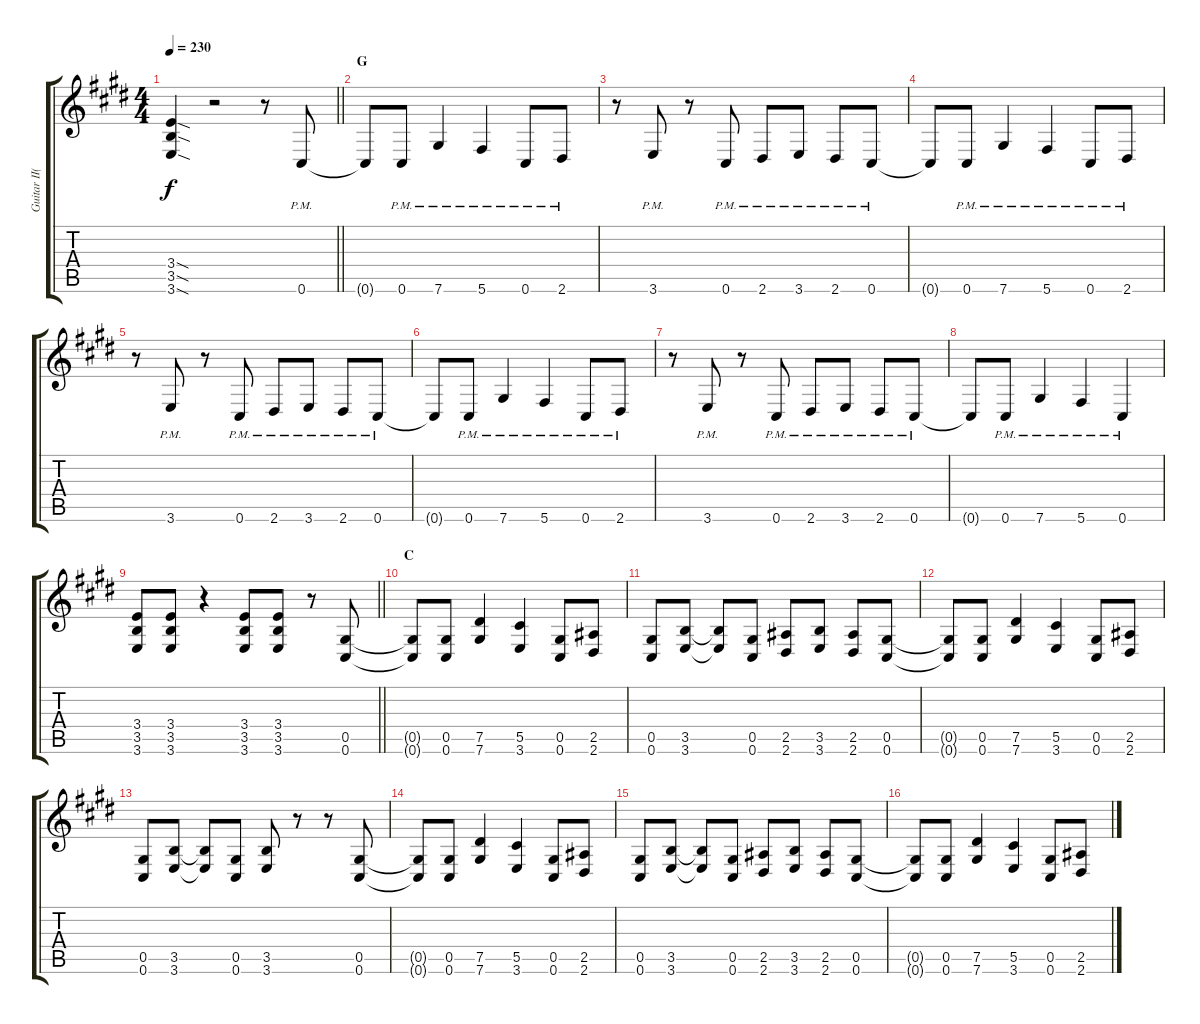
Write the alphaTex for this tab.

\track ("Guitar II(柩)" "Guitar II(") {instrument electricguitarclean}
\staff {score tabs}
\tuning (Eb4 Bb3 Gb3 Db3 Ab2 Db2) {hide}
\ts (4 4)
\tempo 230
\clef g2
\barLineRight lightlight
\ks e
(3.4{sod} 3.5{sod} 3.6{sod}).4{dy f} r.2 r.8 0.6{pm}.8 |
\section ("" "G")
0.6{t}.8 0.6{pm}.8 7.6{pm}.4 5.6{pm}.4 0.6{pm}.8 2.6{pm}.8 |
r.8 3.6{pm}.8 r.8 0.6{pm}.8 2.6{pm}.8 3.6{pm}.8 2.6{pm}.8 0.6{pm}.8 |
0.6{t}.8 0.6{pm}.8 7.6{pm}.4 5.6{pm}.4 0.6{pm}.8 2.6{pm}.8 |
r.8 3.6{pm}.8 r.8 0.6{pm}.8 2.6{pm}.8 3.6{pm}.8 2.6{pm}.8 0.6{pm}.8 |
0.6{t}.8 0.6{pm}.8 7.6{pm}.4 5.6{pm}.4 0.6{pm}.8 2.6{pm}.8 |
r.8 3.6{pm}.8 r.8 0.6{pm}.8 2.6{pm}.8 3.6{pm}.8 2.6{pm}.8 0.6{pm}.8 |
0.6{t}.8 0.6{pm}.8 7.6{pm}.4 5.6{pm}.4 0.6{pm}.4 |
\barLineRight lightlight
(3.4 3.5 3.6).8 (3.4 3.5 3.6).8 r.4 (3.4 3.5 3.6).8 (3.4 3.5 3.6).8 r.8 (0.5 0.6).8 |
\section ("" "C")
(0.5{t} 0.6{t}).8 (0.5 0.6).8 (7.5 7.6).4 (5.5 3.6).4 (0.5 0.6).8 (2.5 2.6).8 |
(0.5 0.6).8 (3.5 3.6).8 (3.5{t} 3.6{t}).8 (0.5 0.6).8 (2.5 2.6).8 (3.5 3.6).8 (2.5 2.6).8 (0.5 0.6).8 |
(0.5{t} 0.6{t}).8 (0.5 0.6).8 (7.5 7.6).4 (5.5 3.6).4 (0.5 0.6).8 (2.5 2.6).8 |
(0.5 0.6).8 (3.5 3.6).8 (3.5{t} 3.6{t}).8 (0.5 0.6).8 (3.5 3.6).8 r.8 r.8 (0.5 0.6).8 |
(0.5{t} 0.6{t}).8 (0.5 0.6).8 (7.5 7.6).4 (5.5 3.6).4 (0.5 0.6).8 (2.5 2.6).8 |
(0.5 0.6).8 (3.5 3.6).8 (3.5{t} 3.6{t}).8 (0.5 0.6).8 (2.5 2.6).8 (3.5 3.6).8 (2.5 2.6).8 (0.5 0.6).8 |
(0.5{t} 0.6{t}).8 (0.5 0.6).8 (7.5 7.6).4 (5.5 3.6).4 (0.5 0.6).8 (2.5 2.6).8
